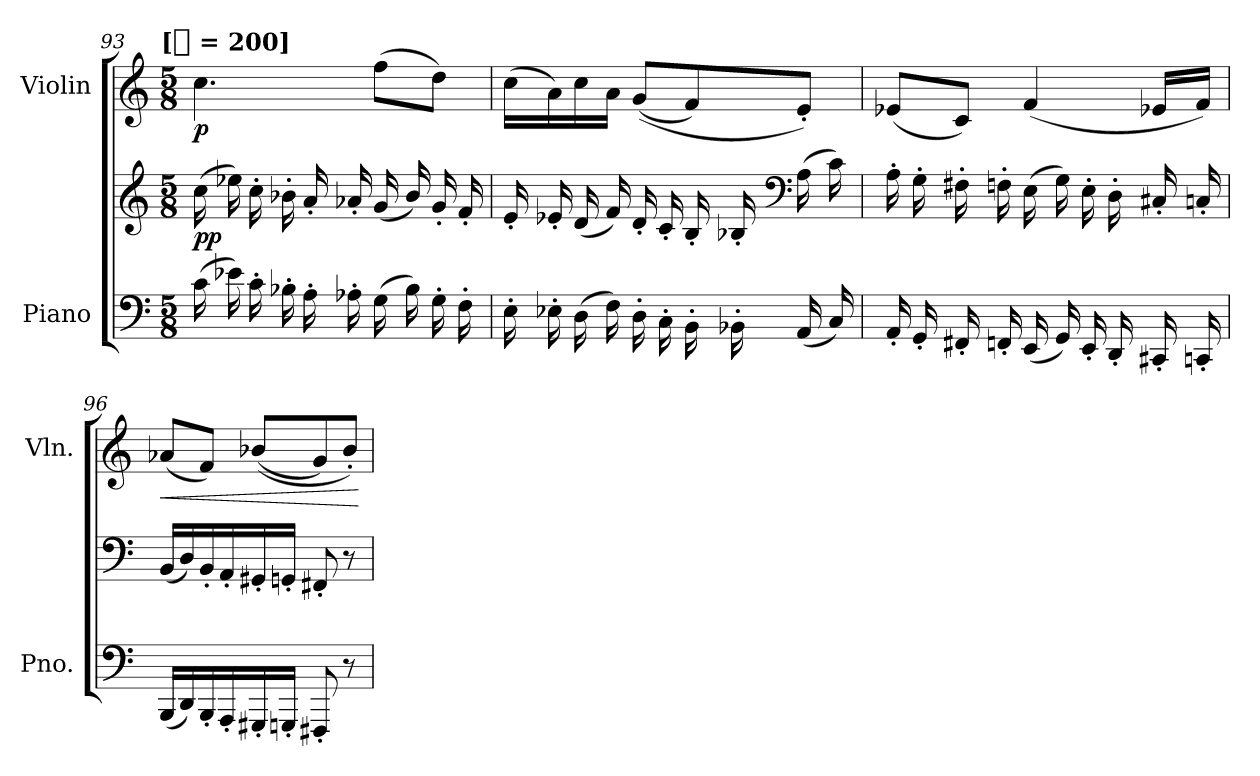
**kern	**kern	**dynam	**kern	**dynam
*part2	*part2	*part2	*part1	*part1
*staff3	*staff2	*staff2/3	*staff1	*staff1
*I"Piano	*	*	*I"Violin	*
*I'Pno.	*	*	*I'Vln.	*
*clefF4	*clefG2	*	*clefG2	*
*k[]	*k[]	*	*k[]	*
*C:	*C:	*	*C:	*
!!LO:TX:omd:t=[[8th] = 200]
*M5/8	*M5/8	*	*M5/8	*
*MM100	*MM100	*	*MM100	*
=93	=93	=93	=93	=93
(16c	(16cc	pp	4.cc	p
16e-X)	16ee-X)	.	.	.
16c'	16cc'	.	.	.
16B-X'	16b-X'	.	.	.
16A'	16a'	.	.	.
16A-X'	16a-X'	.	.	.
(16G	(16g	.	(8ffL	.
16B-)	16b-/)	.	.	.
16G'	16g'	.	8ddJ)	.
16F'	16f'	.	.	.
=94	=94	=94	=94	=94
16E'	16e'	.	(16ccLL	.
16E-X'	16e-X'	.	16a)	.
(16D	(16d	.	16cc	.
16F)	16f)	.	16aJJ	.
16D'	16d'	.	((8gL	.
16C'\	16c'	.	.	.
16BB'\	16B'	.	8f)	.
16BB-X'\	16B-X'	.	.	.
*	*clefF4	*	*	*
(16AA	(16A	.	8e'J)	.
16C)	16c)	.	.	.
=95	=95	=95	=95	=95
16AA'	16A'	.	(8e-XL	.
16GG'	16G'	.	.	.
16FF#X'	16F#X'	.	8cJ)	.
16FFn'	16Fn'	.	.	.
(16EE	(16E	.	(4f	.
16GG)	16G)	.	.	.
16EE'	16E'	.	.	.
16DD'	16D'	.	.	.
16CC#X'	16C#X'	.	16e-XLL	.
16CCn'	16Cn'	.	16fJJ)	.
=96	=96	=96	=96	=96
!	!	!	!	!LO:HP:b
(16BBBLL	(16BBLL	.	(8a-XL	<
16DD)	16D)	.	.	.
16BBB'	16BB'	.	8fJ)	.
16AAA'	16AA'	.	.	.
16GGG#X'	16GG#X'	.	((8b-XL	.
16GGGn'JJ	16GGn'JJ	.	.	.
8FFF#X'	8FF#X'	.	8g)	.
8r	8r	.	8b-'J)	.
.	.	.	.	[
=	=	=	=	=
*-	*-	*-	*-	*-
